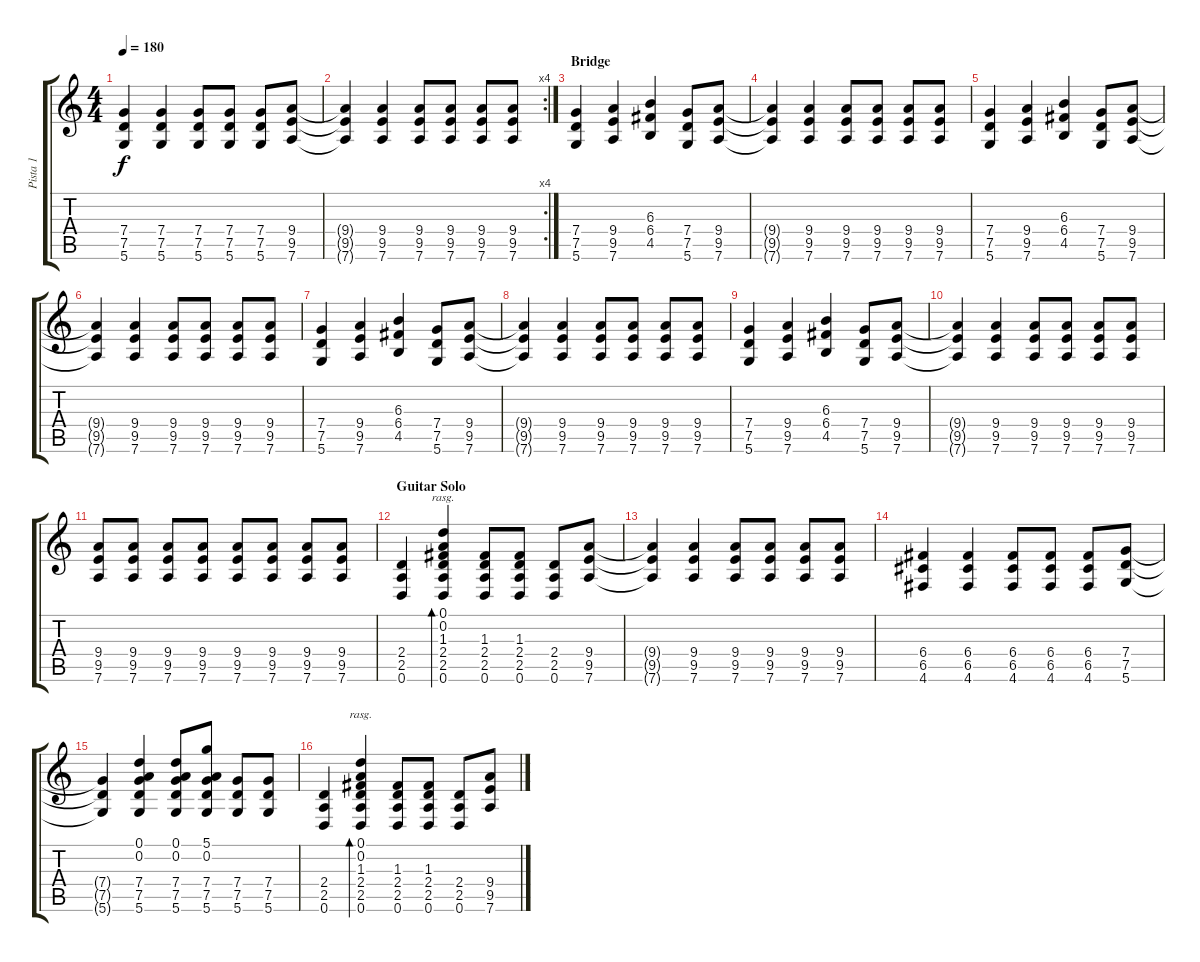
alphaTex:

\track ("Pista 1" "Pista 1") {instrument overdrivenguitar}
\staff {score tabs}
\tuning (D4 A3 F3 C3 G2 D2) {hide}
\ts (4 4)
\tempo 180
\clef g2
\ks c
(7.4 7.5 5.6).4{dy f} (7.4 7.5 5.6).4 (7.4 7.5 5.6).8 (7.4 7.5 5.6).8 (7.4 7.5 5.6).8 (9.4 9.5 7.6).8 |
\rc 4
(9.4{t} 9.5{t} 7.6{t}).4 (9.4 9.5 7.6).4 (9.4 9.5 7.6).8 (9.4 9.5 7.6).8 (9.4 9.5 7.6).8 (9.4 9.5 7.6).8 |
\section ("" "Bridge")
(7.4 7.5 5.6).4 (9.4 9.5 7.6).4 (6.3 6.4 4.5).4 (7.4 7.5 5.6).8 (9.4 9.5 7.6).8 |
(9.4{t} 9.5{t} 7.6{t}).4 (9.4 9.5 7.6).4 (9.4 9.5 7.6).8 (9.4 9.5 7.6).8 (9.4 9.5 7.6).8 (9.4 9.5 7.6).8 |
(7.4 7.5 5.6).4 (9.4 9.5 7.6).4 (6.3 6.4 4.5).4 (7.4 7.5 5.6).8 (9.4 9.5 7.6).8 |
(9.4{t} 9.5{t} 7.6{t}).4 (9.4 9.5 7.6).4 (9.4 9.5 7.6).8 (9.4 9.5 7.6).8 (9.4 9.5 7.6).8 (9.4 9.5 7.6).8 |
(7.4 7.5 5.6).4 (9.4 9.5 7.6).4 (6.3 6.4 4.5).4 (7.4 7.5 5.6).8 (9.4 9.5 7.6).8 |
(9.4{t} 9.5{t} 7.6{t}).4 (9.4 9.5 7.6).4 (9.4 9.5 7.6).8 (9.4 9.5 7.6).8 (9.4 9.5 7.6).8 (9.4 9.5 7.6).8 |
(7.4 7.5 5.6).4 (9.4 9.5 7.6).4 (6.3 6.4 4.5).4 (7.4 7.5 5.6).8 (9.4 9.5 7.6).8 |
(9.4{t} 9.5{t} 7.6{t}).4 (9.4 9.5 7.6).4 (9.4 9.5 7.6).8 (9.4 9.5 7.6).8 (9.4 9.5 7.6).8 (9.4 9.5 7.6).8 |
(9.4 9.5 7.6).8 (9.4 9.5 7.6).8 (9.4 9.5 7.6).8 (9.4 9.5 7.6).8 (9.4 9.5 7.6).8 (9.4 9.5 7.6).8 (9.4 9.5 7.6).8 (9.4 9.5 7.6).8 |
\section ("" "Guitar Solo")
(2.4 2.5 0.6).4 (0.1 0.2 1.3 2.4 2.5 0.6).4{bd 120 rasg ii} (1.3 2.4 2.5 0.6).8 (1.3 2.4 2.5 0.6).8 (2.4 2.5 0.6).8 (9.4 9.5 7.6).8 |
(9.4{t} 9.5{t} 7.6{t}).4 (9.4 9.5 7.6).4 (9.4 9.5 7.6).8 (9.4 9.5 7.6).8 (9.4 9.5 7.6).8 (9.4 9.5 7.6).8 |
(6.4 6.5 4.6).4 (6.4 6.5 4.6).4 (6.4 6.5 4.6).8 (6.4 6.5 4.6).8 (6.4 6.5 4.6).8 (7.4 7.5 5.6).8 |
(7.4{t} 7.5{t} 5.6{t}).4 (0.1 0.2 7.4 7.5 5.6).4 (0.1 0.2 7.4 7.5 5.6).8 (5.1 0.2 7.4 7.5 5.6).8 (7.4 7.5 5.6).8 (7.4 7.5 5.6).8 |
(2.4 2.5 0.6).4 (0.1 0.2 1.3 2.4 2.5 0.6).4{bd 120 rasg ii} (1.3 2.4 2.5 0.6).8 (1.3 2.4 2.5 0.6).8 (2.4 2.5 0.6).8 (9.4 9.5 7.6).8
